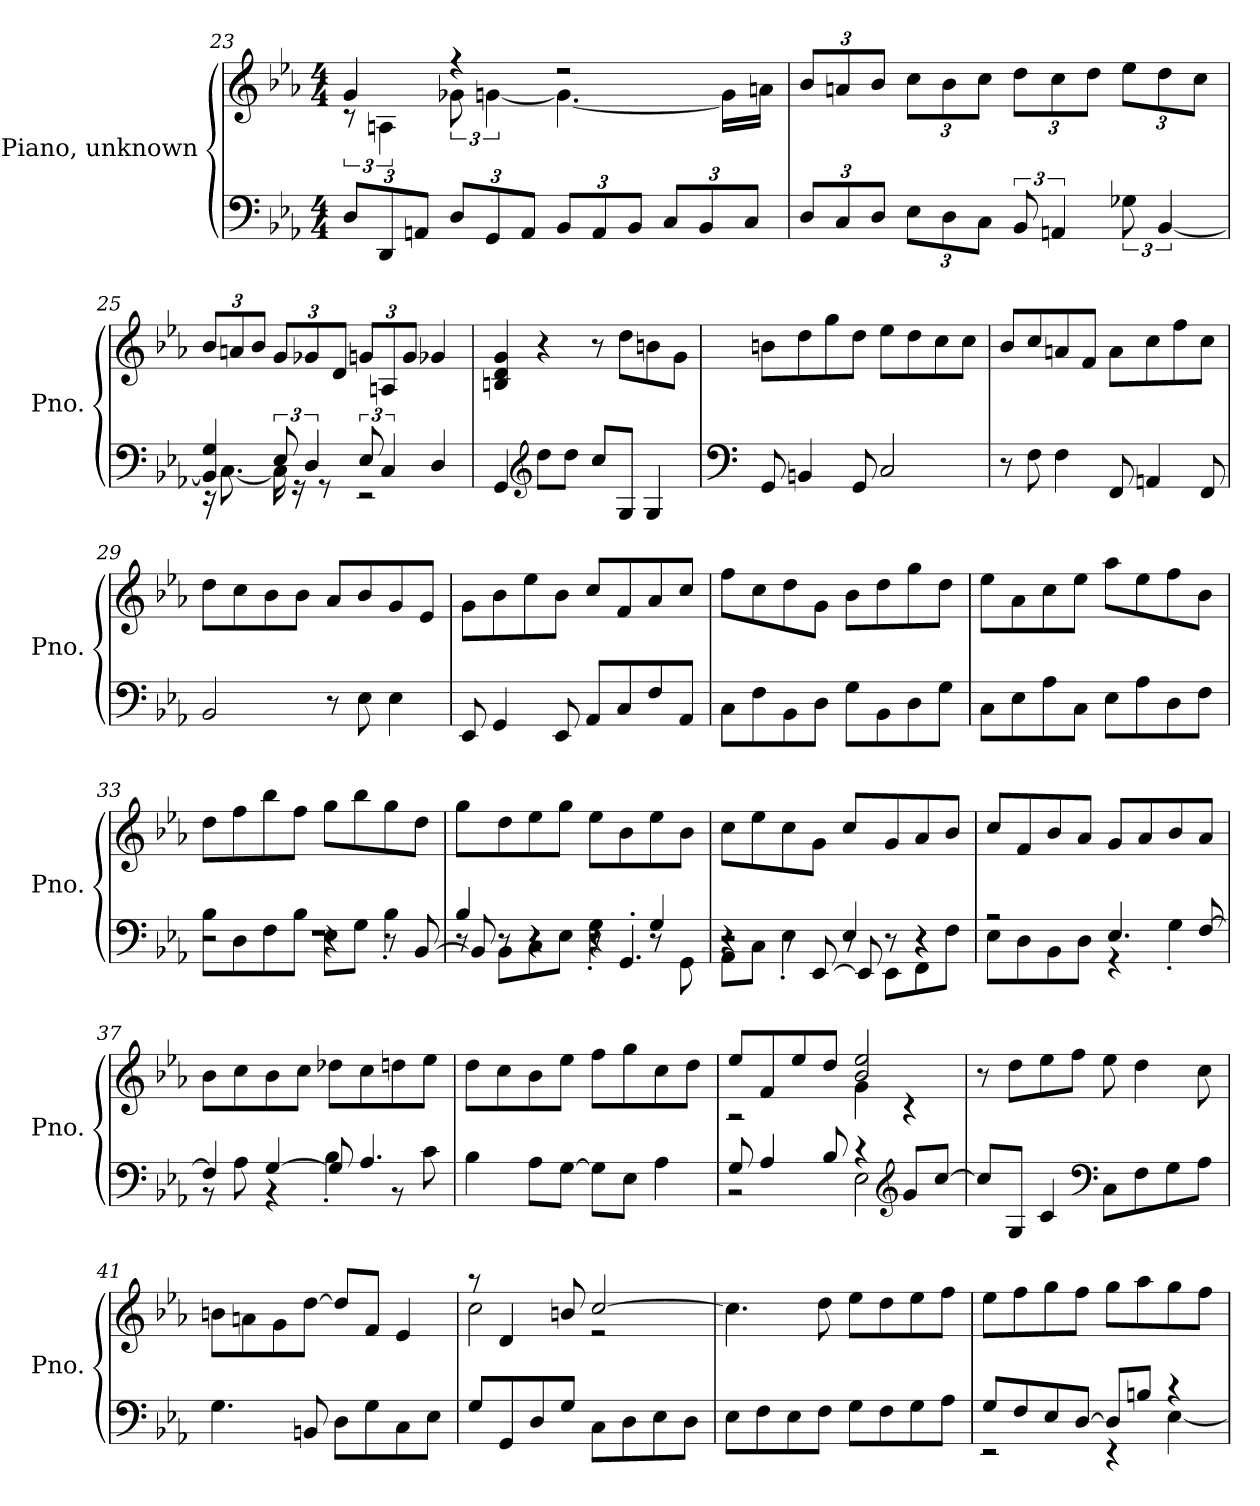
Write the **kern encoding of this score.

**kern	**kern
*part1	*part1
*staff2	*staff1
*I"Piano, unknown	*
*I'Pno.	*
!!LO:LB:g=z
*clefF4	*clefG2
*k[b-e-a-]	*k[b-e-a-]
*M4/4	*M4/4
*Xbrackettup	*
=23	=23
*	*^
12D/L	4g/	12r
12DD/	.	6An\
12AAn/J	.	.
12D/L	4r	12g-X\
12GG/	.	[6gn\
12AA/J	.	.
12BB-/L	2r	4.g\_
12AA/	.	.
12BB-/J	.	.
12C/L	.	.
12BB-/	.	.
.	.	16g\LL]
12C/J	.	.
.	.	16an\JJ
*	*v	*v
=24	=24
*	*Xbrackettup
12D/L	12b-/L
12C/	12an/
12D/J	12b-/J
12E-\L	12cc\L
12D\	12b-\
12C\J	12cc\J
*brackettup	*
12BB-/	12dd\L
6AAn/	12cc\
.	12dd\J
12G-X\	12ee-\L
[6BB-/	12dd\
.	12cc\J
=25	=25
*^	*
4BB-/] 4G/	16r	12b-/L
.	[8.C\	.
.	.	12an/
.	.	12b-/J
12E-/	16C\]	12g/L
.	16r	.
6D/	.	12g-X/
.	8r	.
.	.	12d/J
12E-/	2r	12gn/L
6C/	.	12An/
.	.	12g/J
4D/	.	4g-X/
*v	*v	*
!!LO:LB:g=z
=26	=26
4GG/	4Bn/ 4d/ 4g/
*clefG2	*
8dd\L	4r
8dd\J	.
8cc/L	8r
8G/J	8dd\L
4G/	8bn\
.	8g\J
=27	=27
*clefF4	*
8GG/	8bn\L
4BBn/	8dd\
.	8gg\
8GG/	8dd\J
2C/	8ee-\L
.	8dd\
.	8cc\
.	8cc\J
=28	=28
8r	8b-/L
8F\	8cc/
4F\	8an/
.	8f/J
8FF/	8a\L
4AAn/	8cc\
.	8ff\
8FF/	8cc\J
=29	=29
2BB-/	8dd\L
.	8cc\
.	8b-\
.	8b-\J
8r	8a-/L
8E-\	8b-/
4E-\	8g/
.	8e-/J
!!LO:LB:g=z
=30	=30
8EE-/	8g\L
4GG/	8b-\
.	8ee-\
8EE-/	8b-\J
8AA-/L	8cc/L
8C/	8f/
8F/	8a-/
8AA-/J	8cc/J
=31	=31
8C\L	8ff\L
8F\	8cc\
8BB-\	8dd\
8D\J	8g\J
8G\L	8b-\L
8BB-\	8dd\
8D\	8gg\
8G\J	8dd\J
=32	=32
8C\L	8ee-\L
8E-\	8a-\
8A-\	8cc\
8C\J	8ee-\J
8E-\L	8aa-\L
8A-\	8ee-\
8D\	8ff\
8F\J	8b-\J
=33	=33
*^	*
*	*^	*
1r	8B-\L	2r	8dd\L
.	8D\	.	8ff\
.	8F\	.	8bb-\
.	8B-\J	.	8ff\J
.	8E-\L	4r	8gg\L
.	8G\J	.	8bb-\
.	4B-'\	8r	8gg\
.	.	[8BB-/	8dd\J
!!LO:LB:g=z
=34	=34	=34	=34
4B-/	8r	8BB-/]	8gg\L
.	8BB-\L	8r	8dd\
4r	8C\	4r	8ee-\
.	8E-\J	.	8gg\J
4r	4G'\	8r	8ee-\L
.	.	4.GG'/	8b-\
4G/	8r	.	8ee-\
.	8GG\	.	8b-\J
=35	=35	=35	=35
2r	8AA-\L	4r	8cc\L
.	8C\J	.	8ee-\
.	4E-'\	8r	8cc\
.	.	[8EE-/	8g\J
4E-/	8r	8EE-/]	8cc/L
.	8EE-\L	8r	8g/
4r	8FF\	4r	8a-/
.	8F\J	.	8b-/J
*	*v	*v	*
=36	=36	=36
2r	8E-\L	8cc/L
.	8D\	8f/
.	8BB-\	8b-/
.	8D\J	8a-/J
4.E-/	4r	8g/L
.	.	8a-/
.	4G'\	8b-/
[8F/	.	8a-/J
=37	=37	=37
4F/]	8r	8b-\L
.	8A-\	8cc\
[4G/	4r	8b-\
.	.	8cc\J
8G/]	4B-'\	8dd-X\L
4.A-/	.	8cc\
.	8r	8ddn\
.	8c\	8ee-\J
*v	*v	*
!!LO:LB:g=z
=38	=38
4B-\	8dd\L
.	8cc\
8A-\L	8b-\
[8G\J	8ee-\J
8G\L]	8ff\L
8E-\J	8gg\
4A-\	8cc\
.	8dd\J
=39	=39
*^	*^
8G/	2r	8ee-/L	2r
4A-/	.	8f/	.
.	.	8ee-/	.
8B-/	.	8dd/J	.
4r	2E-\	2b-/ 2ee-/	4g\
*clefG2	*	*	*
8g/L	.	.	4r
[8cc/J	.	.	.
*v	*v	*	*
*	*v	*v
=40	=40
8cc/L]	8r
8G/J	8dd\L
4c/	8ee-\
.	8ff\J
*clefF4	*
8C\L	8ee-\
8F\	4dd\
8G\	.
8A-\J	8cc\
=41	=41
4.G\	8bn\L
.	8an\
.	8g\
8BBn/	[8dd\J
8D\L	8dd/L]
8G\	8f/J
8C\	4e-/
8E-\J	.
!!LO:PB:g=z
=42	=42
*	*^
8G/L	8r	2cc\
8GG/	4d/	.
8D/	.	.
8G/J	8bn/	.
8C\L	[2cc/	2r
8D\	.	.
8E-\	.	.
8D\J	.	.
*	*v	*v
=43	=43
8E-\L	4.cc\]
8F\	.
8E-\	.
8F\J	8dd\
8G\L	8ee-\L
8F\	8dd\
8G\	8ee-\
8A-\J	8ff\J
=44	=44
*^	*
8G/L	2r	8ee-\L
8F/	.	8ff\
8E-/	.	8gg\
[8D/J	.	8ff\J
8D/L]	4r	8gg\L
8Bn/J	.	8aa-\
4r	[4E-\	8gg\
.	.	8ff\J
*v	*v	*
=	=
*-	*-
